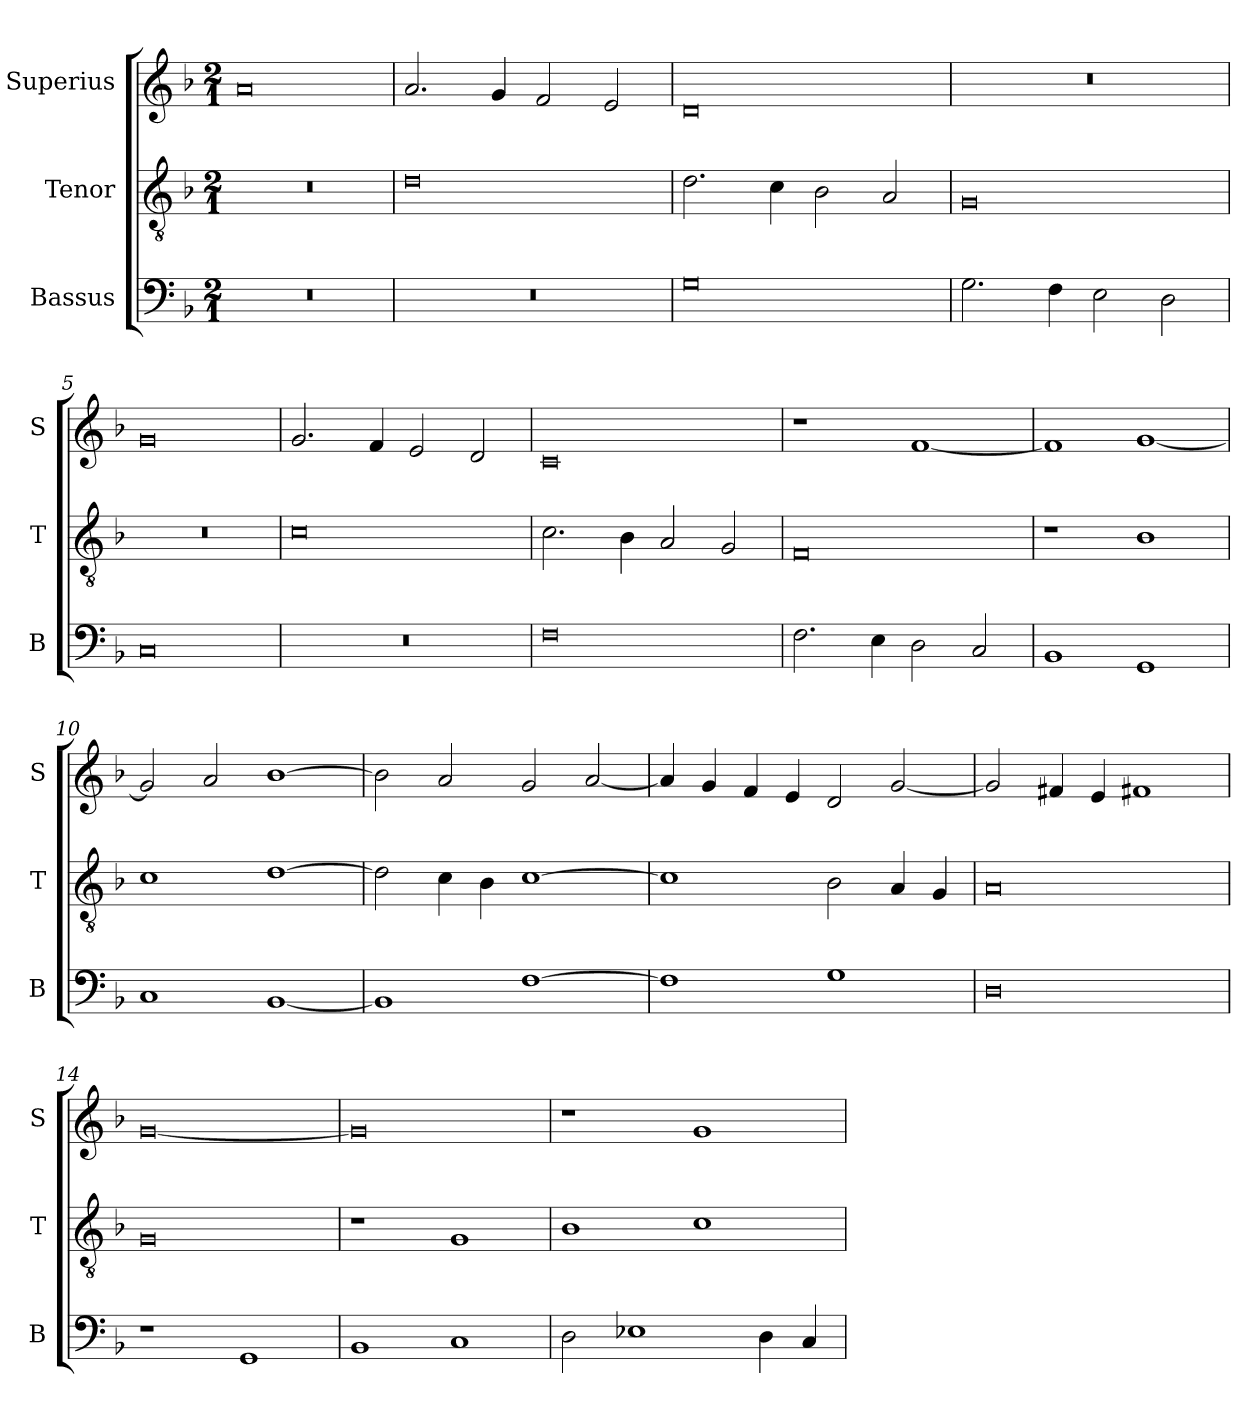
**kern	**kern	**kern
*part3	*part2	*part1
*staff3	*staff2	*staff1
*I"Bassus	*I"Tenor	*I"Superius
*I'B	*I'T	*I'S
*clefF4	*clefGv2	*clefG2
*k[b-]	*k[b-]	*k[b-]
*M2/1	*M2/1	*M2/1
=1	=1	=1
0r	0r	0a
=2	=2	=2
0r	0d	2.a
.	.	4g
.	.	2f
.	.	2e
=3	=3	=3
0G	2.d	0d
.	4c	.
.	2B-	.
.	2A	.
=4	=4	=4
2.G	0G	0r
4F	.	.
2E	.	.
2D	.	.
=5	=5	=5
0C	0r	0g
=6	=6	=6
0r	0c	2.g
.	.	4f
.	.	2e
.	.	2d
=7	=7	=7
0F	2.c	0c
.	4B-	.
.	2A	.
.	2G	.
=8	=8	=8
2.F	0F	1r
4E	.	.
2D	.	[1f
2C	.	.
=9	=9	=9
1BB-	1r	1f]
1GG	1B-	[1g
=10	=10	=10
1C	1c	2g]
.	.	2a
[1BB-	[1d	[1b-
=11	=11	=11
1BB-]	2d]	2b-]
.	4c	2a
.	4B-	.
[1F	[1c	2g
.	.	[2a
=12	=12	=12
1F]	1c]	4a]
.	.	4g
.	.	4f
.	.	4e
1G	2B-	2d
.	4A	[2g
.	4G	.
=13	=13	=13
0D	0A	2g]
.	.	4f#X
.	.	4e
.	.	1f#X
=14	=14	=14
1r	0G	[0g
1GG	.	.
=15	=15	=15
1BB-	1r	0g]
1C	1G	.
=16	=16	=16
2D	1B-	1r
1E-X	.	.
.	1c	1g
4D	.	.
4C	.	.
=	=	=
*-	*-	*-
